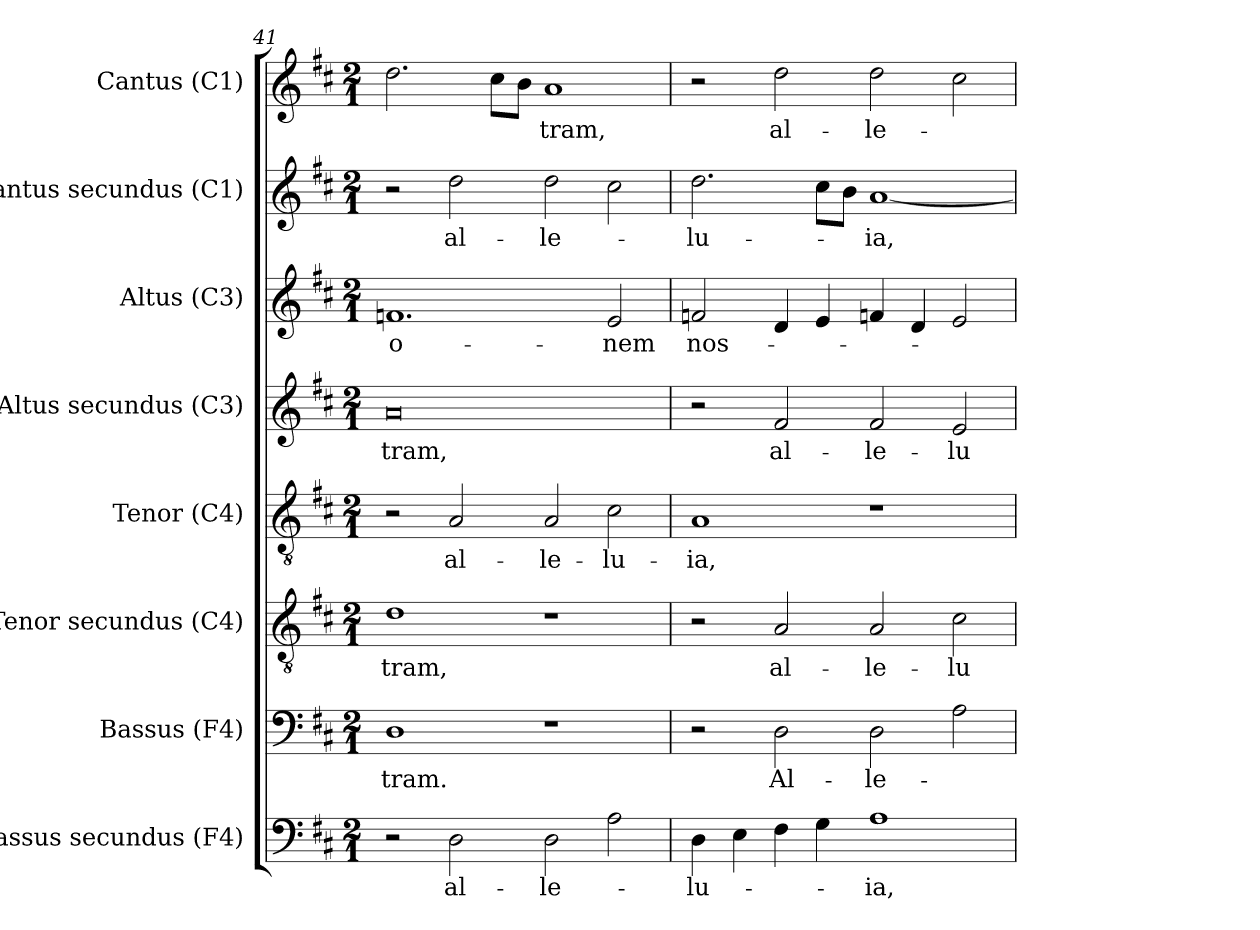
**kern	**text	**kern	**text	**kern	**text	**kern	**text	**kern	**text	**kern	**text	**kern	**text	**kern	**text
*part8	*part8	*part7	*part7	*part6	*part6	*part5	*part5	*part4	*part4	*part3	*part3	*part2	*part2	*part1	*part1
*staff8	*staff8	*staff7	*staff7	*staff6	*staff6	*staff5	*staff5	*staff4	*staff4	*staff3	*staff3	*staff2	*staff2	*staff1	*staff1
*I"Bassus secundus (F4)	*	*I"Bassus (F4)	*	*I"Tenor secundus (C4)	*	*I"Tenor (C4)	*	*I"Altus secundus (C3)	*	*I"Altus (C3)	*	*I"Cantus secundus (C1)	*	*I"Cantus (C1)	*
*I'B2	*	*I'B.	*	*I'T2	*	*I'T.	*	*I'A2	*	*I'A.	*	*I'C2	*	*I'C.	*
*clefF4	*	*clefF4	*	*clefGv2	*	*clefGv2	*	*clefG2	*	*clefG2	*	*clefG2	*	*clefG2	*
*	*	*	*	*	*	*ITrd7c12	*	*	*	*	*	*	*	*	*
*k[f#c#]	*	*k[f#c#]	*	*k[f#c#]	*	*k[f#c#]	*	*k[f#c#]	*	*k[f#c#]	*	*k[f#c#]	*	*k[f#c#]	*
*D:	*	*D:	*	*D:	*	*D:	*	*D:	*	*D:	*	*D:	*	*D:	*
*M2/1	*	*M2/1	*	*M2/1	*	*M2/1	*	*M2/1	*	*M2/1	*	*M2/1	*	*M2/1	*
=41	=41	=41	=41	=41	=41	=41	=41	=41	=41	=41	=41	=41	=41	=41	=41
!	!	!	!LO:LY:b:color=#000000	!	!	!	!	!	!	!	!	!	!	!	!
!	!	!	!	!	!LO:LY:b:color=#000000	!	!	!	!	!	!	!	!	!	!
!	!	!	!	!	!	!	!	!	!LO:LY:b:color=#000000	!	!	!	!	!	!
!	!	!	!	!	!	!	!	!	!	!	!LO:LY:b:color=#000000	!	!	!	!
2r	.	1Di	-tram.	1di	-tram,	2r	.	0ai	-tram,	1.fni	-o-	2r	.	2.ddi\	.
!	!LO:LY:b:color=#000000	!	!	!	!	!	!	!	!	!	!	!	!	!	!
!	!	!	!	!	!	!	!LO:LY:b:color=#000000	!	!	!	!	!	!	!	!
!	!	!	!	!	!	!	!	!	!	!	!	!	!LO:LY:b:color=#000000	!	!
2Di\	al-	.	.	.	.	2AAi/	al-	.	.	.	.	2ddi\	al-	.	.
.	.	.	.	.	.	.	.	.	.	.	.	.	.	8cc#i\L	.
.	.	.	.	.	.	.	.	.	.	.	.	.	.	8bi\J	.
!	!LO:LY:b:color=#000000	!	!	!	!	!	!	!	!	!	!	!	!	!	!
!	!	!	!	!	!	!	!LO:LY:b:color=#000000	!	!	!	!	!	!	!	!
!	!	!	!	!	!	!	!	!	!	!	!	!	!LO:LY:b:color=#000000	!	!
!	!	!	!	!	!	!	!	!	!	!	!	!	!	!	!LO:LY:b:color=#000000
2Di\	-le-	1r	.	1r	.	2AAi/	-le-	.	.	.	.	2ddi\	-le-	1ai	-tram,
!	!	!	!	!	!	!	!LO:LY:b:color=#000000	!	!	!	!	!	!	!	!
!	!	!	!	!	!	!	!	!	!	!	!LO:LY:b:color=#000000	!	!	!	!
2Ai\	.	.	.	.	.	2C#i\	-lu-	.	.	2ei/	-nem	2cc#i\	.	.	.
=42	=42	=42	=42	=42	=42	=42	=42	=42	=42	=42	=42	=42	=42	=42	=42
!	!LO:LY:b:color=#000000	!	!	!	!	!	!	!	!	!	!	!	!	!	!
!	!	!	!	!	!	!	!LO:LY:b:color=#000000	!	!	!	!	!	!	!	!
!	!	!	!	!	!	!	!	!	!	!	!LO:LY:b:color=#000000	!	!	!	!
!	!	!	!	!	!	!	!	!	!	!	!	!	!LO:LY:b:color=#000000	!	!
4Di\	-lu-	2r	.	2r	.	1AAi	-ia,	2r	.	2fni/	nos-	2.ddi\	-lu-	2r	.
4Ei\	.	.	.	.	.	.	.	.	.	.	.	.	.	.	.
!	!	!	!LO:LY:b:color=#000000	!	!	!	!	!	!	!	!	!	!	!	!
!	!	!	!	!	!LO:LY:b:color=#000000	!	!	!	!	!	!	!	!	!	!
!	!	!	!	!	!	!	!	!	!LO:LY:b:color=#000000	!	!	!	!	!	!
!	!	!	!	!	!	!	!	!	!	!	!	!	!	!	!LO:LY:b:color=#000000
4F#i\	.	2Di\	Al-	2Ai/	al-	.	.	2f#i/	al-	4di/	.	.	.	2ddi\	al-
4Gi\	.	.	.	.	.	.	.	.	.	4ei/	.	8cc#i\L	.	.	.
.	.	.	.	.	.	.	.	.	.	.	.	8bi\J	.	.	.
!	!LO:LY:b:color=#000000	!	!	!	!	!	!	!	!	!	!	!	!	!	!
!	!	!	!LO:LY:b:color=#000000	!	!	!	!	!	!	!	!	!	!	!	!
!	!	!	!	!	!LO:LY:b:color=#000000	!	!	!	!	!	!	!	!	!	!
!	!	!	!	!	!	!	!	!	!LO:LY:b:color=#000000	!	!	!	!	!	!
!	!	!	!	!	!	!	!	!	!	!	!	!	!LO:LY:b:color=#000000	!	!
!	!	!	!	!	!	!	!	!	!	!	!	!	!	!	!LO:LY:b:color=#000000
1Ai	-ia,	2Di\	-le-	2Ai/	-le-	1r	.	2f#i/	-le-	4fni/	.	[1ai	-ia,	2ddi\	-le-
.	.	.	.	.	.	.	.	.	.	4di/	.	.	.	.	.
!	!	!	!	!	!LO:LY:b:color=#000000	!	!	!	!	!	!	!	!	!	!
!	!	!	!	!	!	!	!	!	!LO:LY:b:color=#000000	!	!	!	!	!	!
.	.	2Ai\	.	2c#i\	-lu-	.	.	2ei/	-lu-	2ei/	.	.	.	2cc#i\	.
=	=	=	=	=	=	=	=	=	=	=	=	=	=	=	=
*-	*-	*-	*-	*-	*-	*-	*-	*-	*-	*-	*-	*-	*-	*-	*-
